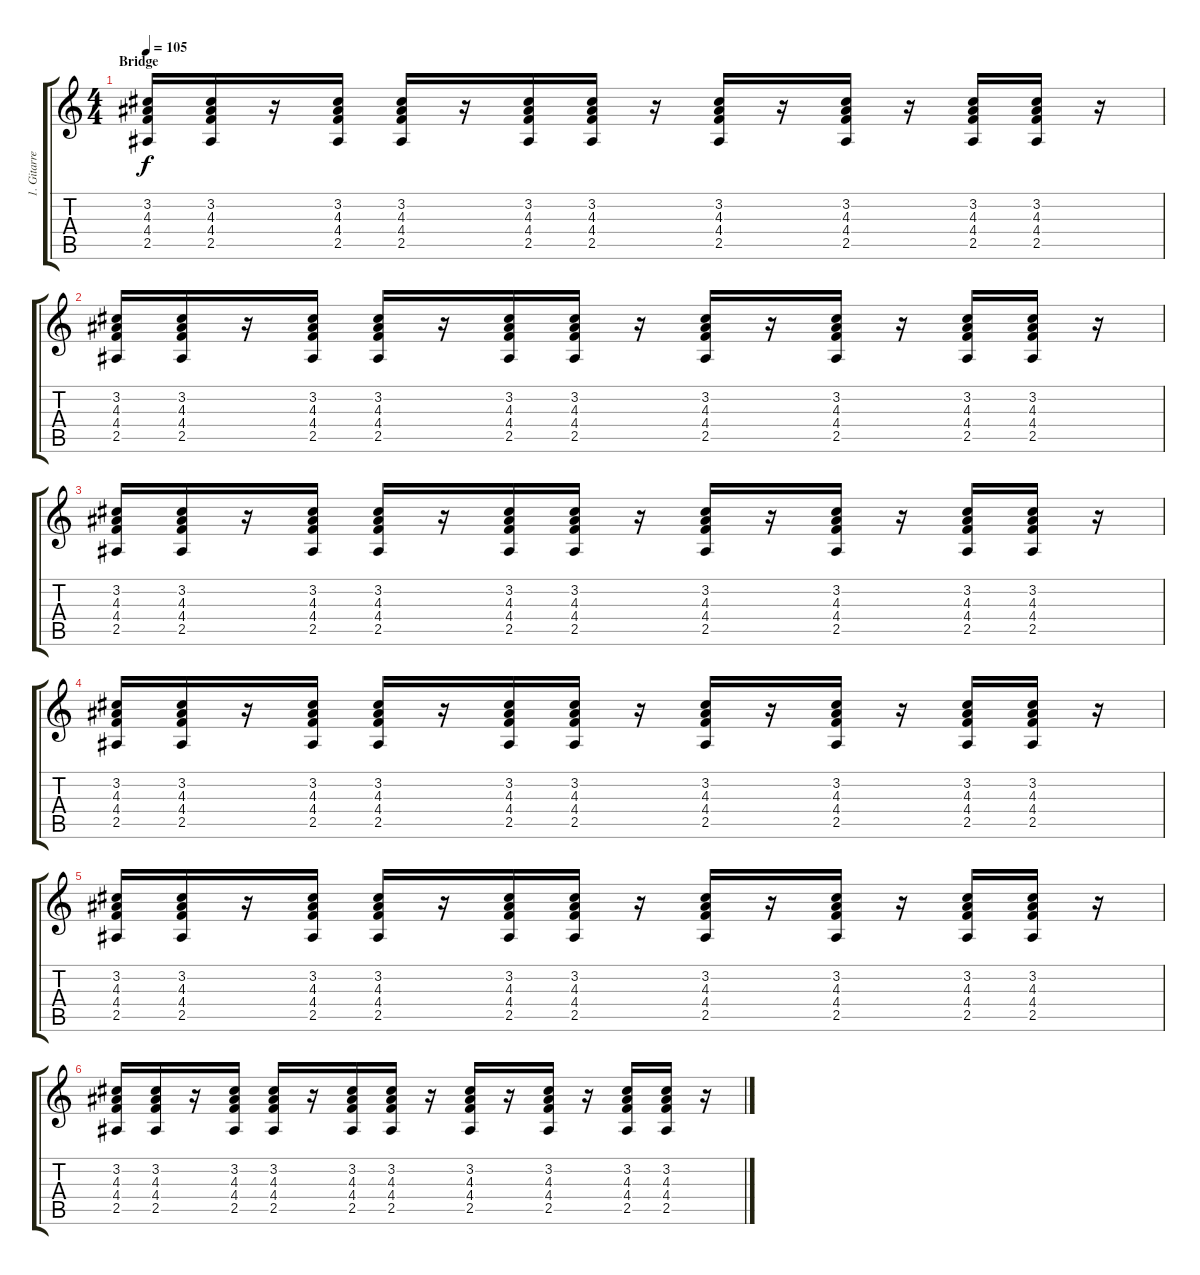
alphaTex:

\track ("1. Gitarre" "1. Gitarre") {instrument distortionguitar}
\staff {score tabs}
\tuning (Eb4 Bb3 Gb3 Db3 Ab2 Eb2) {hide}
\ts (4 4)
\section ("" "Bridge")
\tempo 105
\clef g2
\ks c
(3.2 4.3 4.4 2.5).16{dy f} (3.2 4.3 4.4 2.5).16 r.16 (3.2 4.3 4.4 2.5).16 (3.2 4.3 4.4 2.5).16 r.16 (3.2 4.3 4.4 2.5).16 (3.2 4.3 4.4 2.5).16 r.16 (3.2 4.3 4.4 2.5).16 r.16 (3.2 4.3 4.4 2.5).16 r.16 (3.2 4.3 4.4 2.5).16 (3.2 4.3 4.4 2.5).16 r.16 |
(3.2 4.3 4.4 2.5).16 (3.2 4.3 4.4 2.5).16 r.16 (3.2 4.3 4.4 2.5).16 (3.2 4.3 4.4 2.5).16 r.16 (3.2 4.3 4.4 2.5).16 (3.2 4.3 4.4 2.5).16 r.16 (3.2 4.3 4.4 2.5).16 r.16 (3.2 4.3 4.4 2.5).16 r.16 (3.2 4.3 4.4 2.5).16 (3.2 4.3 4.4 2.5).16 r.16 |
(3.2 4.3 4.4 2.5).16 (3.2 4.3 4.4 2.5).16 r.16 (3.2 4.3 4.4 2.5).16 (3.2 4.3 4.4 2.5).16 r.16 (3.2 4.3 4.4 2.5).16 (3.2 4.3 4.4 2.5).16 r.16 (3.2 4.3 4.4 2.5).16 r.16 (3.2 4.3 4.4 2.5).16 r.16 (3.2 4.3 4.4 2.5).16 (3.2 4.3 4.4 2.5).16 r.16 |
(3.2 4.3 4.4 2.5).16 (3.2 4.3 4.4 2.5).16 r.16 (3.2 4.3 4.4 2.5).16 (3.2 4.3 4.4 2.5).16 r.16 (3.2 4.3 4.4 2.5).16 (3.2 4.3 4.4 2.5).16 r.16 (3.2 4.3 4.4 2.5).16 r.16 (3.2 4.3 4.4 2.5).16 r.16 (3.2 4.3 4.4 2.5).16 (3.2 4.3 4.4 2.5).16 r.16 |
(3.2 4.3 4.4 2.5).16 (3.2 4.3 4.4 2.5).16 r.16 (3.2 4.3 4.4 2.5).16 (3.2 4.3 4.4 2.5).16 r.16 (3.2 4.3 4.4 2.5).16 (3.2 4.3 4.4 2.5).16 r.16 (3.2 4.3 4.4 2.5).16 r.16 (3.2 4.3 4.4 2.5).16 r.16 (3.2 4.3 4.4 2.5).16 (3.2 4.3 4.4 2.5).16 r.16 |
(3.2 4.3 4.4 2.5).16 (3.2 4.3 4.4 2.5).16 r.16 (3.2 4.3 4.4 2.5).16 (3.2 4.3 4.4 2.5).16 r.16 (3.2 4.3 4.4 2.5).16 (3.2 4.3 4.4 2.5).16 r.16 (3.2 4.3 4.4 2.5).16 r.16 (3.2 4.3 4.4 2.5).16 r.16 (3.2 4.3 4.4 2.5).16 (3.2 4.3 4.4 2.5).16 r.16
